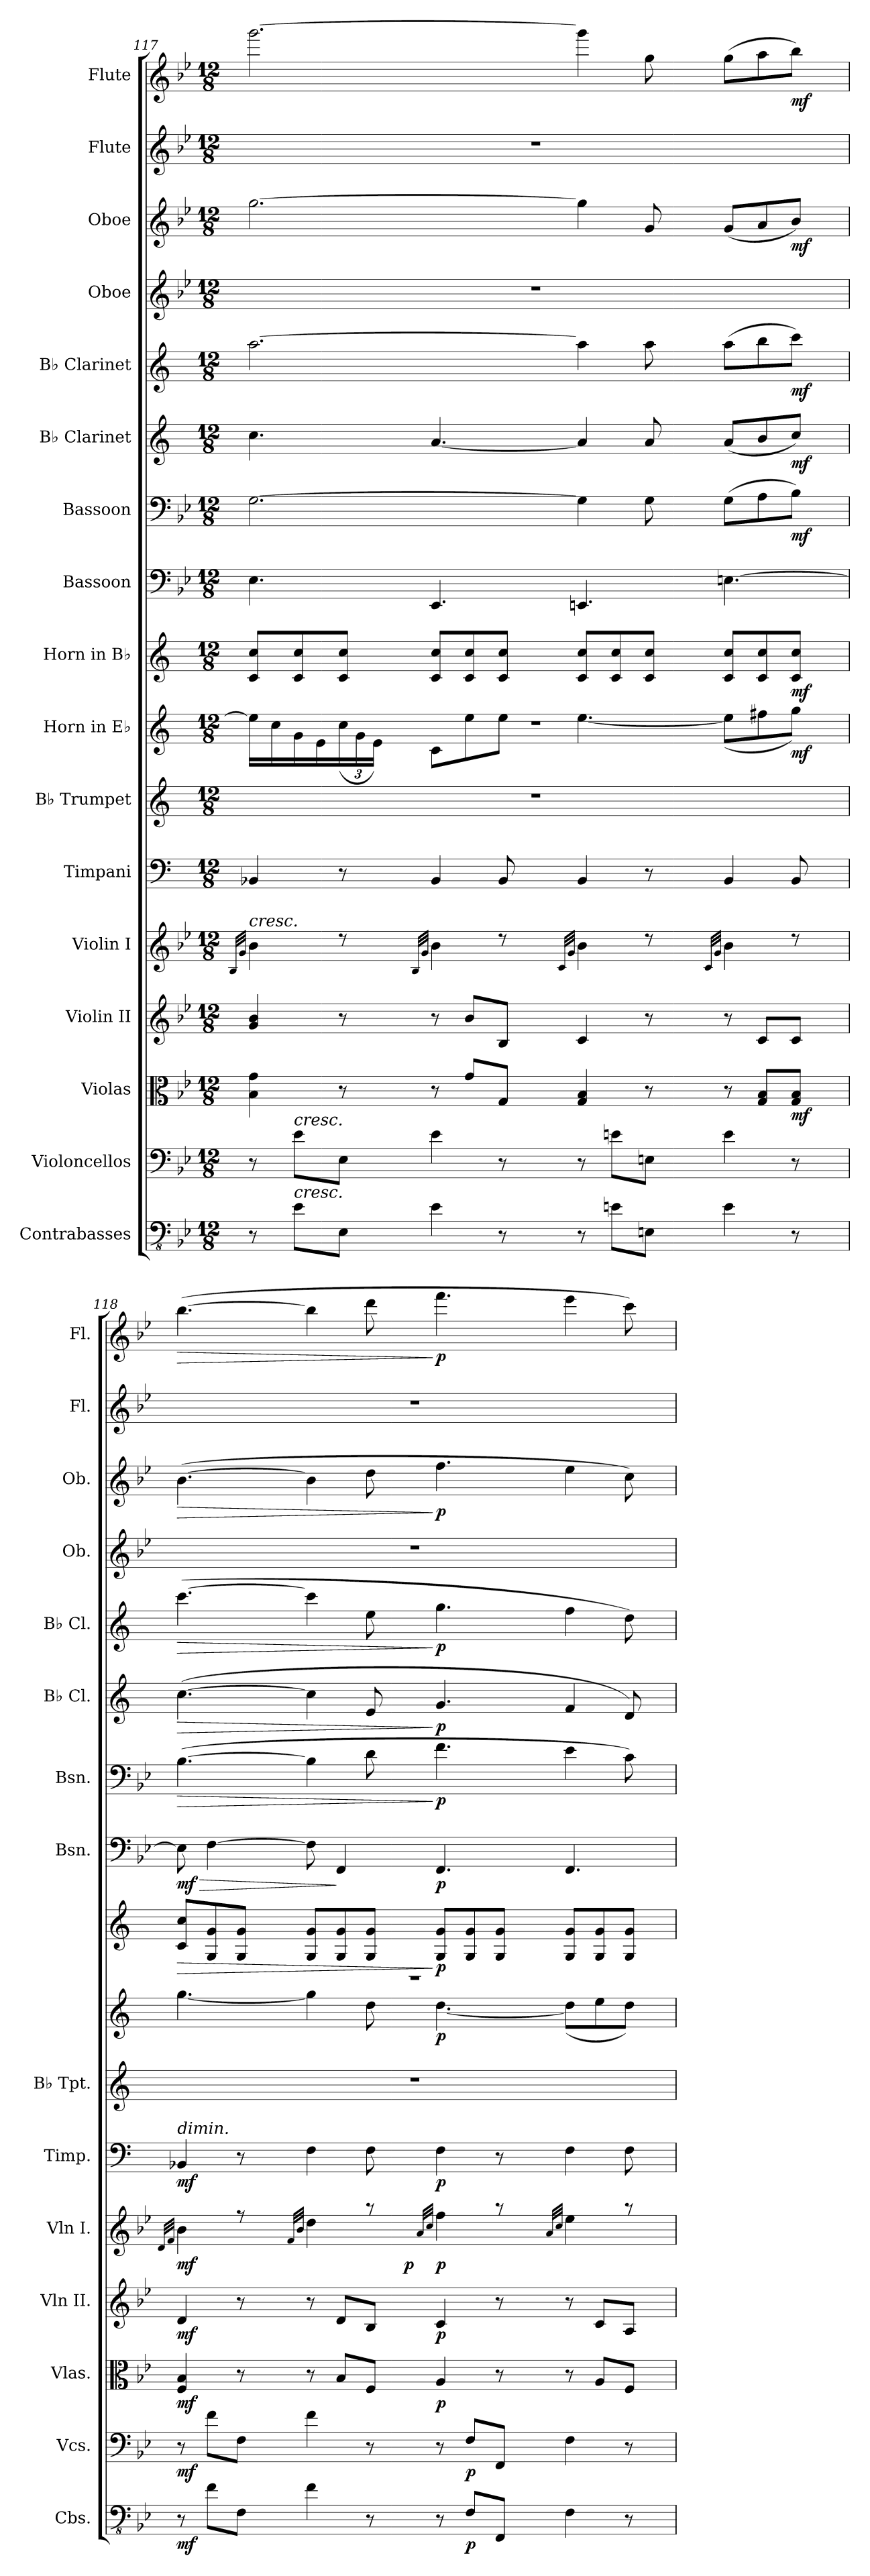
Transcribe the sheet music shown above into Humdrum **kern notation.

**kern	**dynam	**kern	**dynam	**kern	**dynam	**kern	**dynam	**kern	**dynam	**kern	**dynam	**kern	**kern	**dynam	**kern	**dynam	**kern	**dynam	**kern	**dynam	**kern	**dynam	**kern	**dynam	**kern	**kern	**dynam	**kern	**kern	**dynam
*part17	*part17	*part16	*part16	*part15	*part15	*part14	*part14	*part13	*part13	*part12	*part12	*part11	*part10	*part10	*part9	*part9	*part8	*part8	*part7	*part7	*part6	*part6	*part5	*part5	*part4	*part3	*part3	*part2	*part1	*part1
*staff17	*staff17	*staff16	*staff16	*staff15	*staff15	*staff14	*staff14	*staff13	*staff13	*staff12	*staff12	*staff11	*staff10	*staff10	*staff9	*staff9	*staff8	*staff8	*staff7	*staff7	*staff6	*staff6	*staff5	*staff5	*staff4	*staff3	*staff3	*staff2	*staff1	*staff1
*I"Contrabasses	*	*I"Violoncellos	*	*I"Violas	*	*I"Violin II	*	*I"Violin I	*	*I"Timpani	*	*I"B♭ Trumpet	*I"Horn in E♭	*	*I"Horn in B♭	*	*I"Bassoon	*	*I"Bassoon	*	*I"B♭ Clarinet	*	*I"B♭ Clarinet	*	*I"Oboe	*I"Oboe	*	*I"Flute	*I"Flute	*
*I'Cbs.	*	*I'Vcs.	*	*I'Vlas.	*	*I'Vln II.	*	*I'Vln I.	*	*I'Timp.	*	*I'B♭ Tpt.	*	*	*	*	*I'Bsn.	*	*I'Bsn.	*	*I'B♭ Cl.	*	*I'B♭ Cl.	*	*I'Ob.	*I'Ob.	*	*I'Fl.	*I'Fl.	*
*clefFv4	*	*clefF4	*	*clefC3	*	*clefG2	*	*clefG2	*	*clefF4	*	*clefG2	*clefG2	*	*clefG2	*	*clefF4	*	*clefF4	*	*clefG2	*	*clefG2	*	*clefG2	*clefG2	*	*clefG2	*clefG2	*
*	*	*	*	*	*	*	*	*	*	*	*	*ITrd1c2	*ITrd5c9	*	*ITrd1c2	*	*	*	*	*	*ITrd1c2	*	*ITrd1c2	*	*	*	*	*	*	*
*k[b-e-]	*	*k[b-e-]	*	*k[b-e-]	*	*k[b-e-]	*	*k[b-e-]	*	*k[]	*	*k[b-e-]	*k[b-e-a-]	*	*k[b-e-]	*	*k[b-e-]	*	*k[b-e-]	*	*k[b-e-]	*	*k[b-e-]	*	*k[b-e-]	*k[b-e-]	*	*k[b-e-]	*k[b-e-]	*
*M12/8	*	*M12/8	*	*M12/8	*	*M12/8	*	*M12/8	*	*M12/8	*	*M12/8	*M12/8	*	*M12/8	*	*M12/8	*	*M12/8	*	*M12/8	*	*M12/8	*	*M12/8	*M12/8	*	*M12/8	*M12/8	*
=117	=117	=117	=117	=117	=117	=117	=117	=117	=117	=117	=117	=117	=117	=117	=117	=117	=117	=117	=117	=117	=117	=117	=117	=117	=117	=117	=117	=117	=117	=117
.	.	.	.	.	.	.	.	32qB-/LLL	.	.	.	.	.	.	.	.	.	.	.	.	.	.	.	.	.	.	.	.	.	.
.	.	.	.	.	.	.	.	32qg/JJJ	.	.	.	.	.	.	.	.	.	.	.	.	.	.	.	.	.	.	.	.	.	.
*	*	*	*	*	*	*	*	*^	*	*	*	*	*^	*	*	*	*	*	*	*	*	*	*	*	*	*	*	*	*	*
!	!	!	!	!	!	!	!	!LO:TX:a:i:t=cresc.	!	!	!	!	!	!	!	!	!	!	!	!	!	!	!	!	!	!	!	!	!	!	!	!
8r	.	8r	.	4B-\ 4g\	.	4g/ 4b-/	.	4b-\	4b-^!yy	.	4BB-X/	.	1.r	1.rdd	16g\LL]	.	8B-/ 8b-/L	.	4.E-\	.	[2.G\	.	4.b-\	.	[2.gg\	.	1.r	[2.gg\	.	1.r	[2.ggg\	.
.	.	.	.	.	.	.	.	.	.	.	.	.	.	.	16e-\	.	.	.	.	.	.	.	.	.	.	.	.	.	.	.	.	.
!	!	!LO:TX:a:i:t=cresc.	!	!	!	!	!	!	!	!	!	!	!	!	!	!	!	!	!	!	!	!	!	!	!	!	!	!	!	!	!	!
!LO:TX:a:i:t=cresc.	!	!	!	!	!	!	!	!	!	!	!	!	!	!	!	!	!	!	!	!	!	!	!	!	!	!	!	!	!	!	!	!
8E-\L	.	8e-\L	.	.	.	.	.	.	.	.	.	.	.	.	16B-\	.	8B-/ 8b-/	.	.	.	.	.	.	.	.	.	.	.	.	.	.	.
.	.	.	.	.	.	.	.	.	.	.	.	.	.	.	16G\	.	.	.	.	.	.	.	.	.	.	.	.	.	.	.	.	.
*	*	*	*	*	*	*	*	*	*	*	*	*	*	*	*Xbrackettup	*	*	*	*	*	*	*	*	*	*	*	*	*	*	*	*	*
8EE-\J	.	8E-\J	.	8r	.	8r	.	8r	16.ryy	.	8r	.	.	.	(24e-\	.	8B-/ 8b-/J	.	.	.	.	.	.	.	.	.	.	.	.	.	.	.
.	.	.	.	.	.	.	.	.	.	.	.	.	.	.	24B-\	.	.	.	.	.	.	.	.	.	.	.	.	.	.	.	.	.
.	.	.	.	.	.	.	.	.	.	.	.	.	.	.	24G\JJ)	.	.	.	.	.	.	.	.	.	.	.	.	.	.	.	.	.
.	.	.	.	.	.	.	.	.	64B-^!yy	.	.	.	.	.	.	.	.	.	.	.	.	.	.	.	.	.	.	.	.	.	.	.
.	.	.	.	.	.	.	.	.	64g^!yy	.	.	.	.	.	.	.	.	.	.	.	.	.	.	.	.	.	.	.	.	.	.	.
.	.	.	.	.	.	.	.	32qB-/LLL	.	.	.	.	.	.	.	.	.	.	.	.	.	.	.	.	.	.	.	.	.	.	.	.
.	.	.	.	.	.	.	.	32qg/JJJ	.	.	.	.	.	.	.	.	.	.	.	.	.	.	.	.	.	.	.	.	.	.	.	.
4E-\	.	4e-\	.	8r	.	8r	.	4b-\	4b-^!yy	.	4BB-/	.	.	.	8E-\L	.	8B-/ 8b-/L	.	4.EE-/	.	.	.	[4.g/	.	.	.	.	.	.	.	.	.
.	.	.	.	8g\L	.	8b-/L	.	.	.	.	.	.	.	.	8g\	.	8B-/ 8b-/	.	.	.	.	.	.	.	.	.	.	.	.	.	.	.
8r	.	8r	.	8G/J	.	8B-/J	.	8r	16.ryy	.	8BB-/	.	.	.	8g\J	.	8B-/ 8b-/J	.	.	.	.	.	.	.	.	.	.	.	.	.	.	.
.	.	.	.	.	.	.	.	.	64c^!yy	.	.	.	.	.	.	.	.	.	.	.	.	.	.	.	.	.	.	.	.	.	.	.
.	.	.	.	.	.	.	.	.	64g^!yy	.	.	.	.	.	.	.	.	.	.	.	.	.	.	.	.	.	.	.	.	.	.	.
.	.	.	.	.	.	.	.	32qc/LLL	.	.	.	.	.	.	.	.	.	.	.	.	.	.	.	.	.	.	.	.	.	.	.	.
.	.	.	.	.	.	.	.	32qg/JJJ	.	.	.	.	.	.	.	.	.	.	.	.	.	.	.	.	.	.	.	.	.	.	.	.
8r	.	8r	.	4G/ 4B-/	.	4c/	.	4b-\	4b-^!yy	.	4BB-/	.	.	.	[4.g\	.	8B-/ 8b-/L	.	4.EEn/	.	4G\]	.	4g/]	.	4gg\]	.	.	4gg\]	.	.	4ggg\]	.
8En\L	.	8en\L	.	.	.	.	.	.	.	.	.	.	.	.	.	.	8B-/ 8b-/	.	.	.	.	.	.	.	.	.	.	.	.	.	.	.
8EEn\J	.	8En\J	.	8r	.	8r	.	8r	16.ryy	.	8r	.	.	.	.	.	8B-/ 8b-/J	.	.	.	8G\	.	8g/	.	8gg\	.	.	8g/	.	.	8gg\	.
.	.	.	.	.	.	.	.	.	64c^!yy	.	.	.	.	.	.	.	.	.	.	.	.	.	.	.	.	.	.	.	.	.	.	.
.	.	.	.	.	.	.	.	.	64g^!yy	.	.	.	.	.	.	.	.	.	.	.	.	.	.	.	.	.	.	.	.	.	.	.
.	.	.	.	.	.	.	.	32qc/LLL	.	.	.	.	.	.	.	.	.	.	.	.	.	.	.	.	.	.	.	.	.	.	.	.
.	.	.	.	.	.	.	.	32qg/JJJ	.	.	.	.	.	.	.	.	.	.	.	.	.	.	.	.	.	.	.	.	.	.	.	.
4E\	.	4e\	.	8r	.	8r	.	4b-\	4b-^!yy	.	4BB-/	.	.	.	(8g\L]	.	8B-/ 8b-/L	.	[4.En\	.	(8G\L	.	(8g/L	.	(8gg\L	.	.	(8g/L	.	.	(8gg\L	.
.	.	.	.	8G/ 8B-/L	.	8c/L	.	.	.	.	.	.	.	.	8an\	.	8B-/ 8b-/	.	.	.	8A\	.	8a/	.	8aa\	.	.	8a/	.	.	8aa\	.
!	!	!	!	!	!LO:DY:b	!	!	!	!	!	!	!	!	!	!	!LO:DY:b	!	!LO:DY:b	!	!	!	!LO:DY:b	!	!LO:DY:b	!	!LO:DY:b	!	!	!LO:DY:b	!	!	!LO:DY:b
8r	.	8r	.	8G/ 8B-/J	mf	8c/J	.	8r	16.ryy	.	8BB-/	.	.	.	8b-\J)	mf	8B-/ 8b-/J	mf	.	.	8B-\J)	mf	8b-/J)	mf	8bb-\J)	mf	.	8b-/J)	mf	.	8bb-\J)	mf
.	.	.	.	.	.	.	.	.	64d^!yy	.	.	.	.	.	.	.	.	.	.	.	.	.	.	.	.	.	.	.	.	.	.	.
.	.	.	.	.	.	.	.	.	64f^!yy	.	.	.	.	.	.	.	.	.	.	.	.	.	.	.	.	.	.	.	.	.	.	.
=118	=118	=118	=118	=118	=118	=118	=118	=118	=118	=118	=118	=118	=118	=118	=118	=118	=118	=118	=118	=118	=118	=118	=118	=118	=118	=118	=118	=118	=118	=118	=118	=118
.	.	.	.	.	.	.	.	32qd/LLL	.	.	.	.	.	.	.	.	.	.	.	.	.	.	.	.	.	.	.	.	.	.	.	.
.	.	.	.	.	.	.	.	32qf/JJJ	.	.	.	.	.	.	.	.	.	.	.	.	.	.	.	.	.	.	.	.	.	.	.	.
!	!	!	!	!	!	!	!	!	!	!	!LO:TX:a:i:t=dimin.	!	!	!	!	!	!	!	!	!	!	!	!	!	!	!	!	!	!	!	!	!
!	!LO:DY:b	!	!LO:DY:b	!	!LO:DY:b	!	!LO:DY:b	!	!	!LO:DY:b	!	!LO:DY:b	!	!	!	!	!	!LO:HP:b	!	!LO:HP:b	!	!LO:HP:b	!	!LO:HP:b	!	!LO:HP:b	!	!	!LO:HP:b	!	!	!LO:HP:b
!	!	!	!	!	!	!	!	!	!	!	!	!	!	!	!	!	!	!	!	!LO:DY:n=1:b	!	!	!	!	!	!	!	!	!	!	!	!
8r	mf	8r	mf	4F/ 4B-/	mf	4d/	mf	4b-\	4b-^!yy	mf	4BB-X/	mf	1.r	1.r	[4.b-\	.	8B-/ 8b-/L	>	8E\]	> mf	([4.B-\	>	([4.b-\	>	([4.bb-\	>	1.r	([4.b-\	>	1.r	([4.bb-\	>
8F\L	.	8f\L	.	.	.	.	.	.	.	.	.	.	.	.	.	.	8F/ 8f/	.	[4F\	.	.	.	.	.	.	.	.	.	.	.	.	.
8FF\J	.	8F\J	.	8r	.	8r	.	8r	16.ryy	.	8r	.	.	.	.	.	8F/ 8f/J	.	.	.	.	.	.	.	.	.	.	.	.	.	.	.
.	.	.	.	.	.	.	.	.	64f^!yy	.	.	.	.	.	.	.	.	.	.	.	.	.	.	.	.	.	.	.	.	.	.	.
.	.	.	.	.	.	.	.	.	64b-^!yy	.	.	.	.	.	.	.	.	.	.	.	.	.	.	.	.	.	.	.	.	.	.	.
.	.	.	.	.	.	.	.	32qf/LLL	.	.	.	.	.	.	.	.	.	.	.	.	.	.	.	.	.	.	.	.	.	.	.	.
.	.	.	.	.	.	.	.	32qb-/JJJ	.	.	.	.	.	.	.	.	.	.	.	.	.	.	.	.	.	.	.	.	.	.	.	.
4F\	.	4f\	.	8r	.	8r	.	4dd\	4dd^!yy	.	4F\	.	.	.	4b-\]	.	8F/ 8f/L	.	8F\]	.	4B-\]	.	4b-\]	.	4bb-\]	.	.	4b-\]	.	.	4bb-\]	.
.	.	.	.	8B-/L	.	8d/L	.	.	.	.	.	.	.	.	.	.	8F/ 8f/	.	4FF/	]	.	.	.	.	.	.	.	.	.	.	.	.
8r	.	8r	.	8F/J	.	8B-/J	.	8r	16.ryy	.	8F\	.	.	.	8f\	.	8F/ 8f/J	.	.	.	8d\	.	8d/	.	8dd\	.	.	8dd\	.	.	8ddd\	.
.	.	.	.	.	.	.	.	.	64a^!yy	.	.	.	.	.	.	.	.	.	.	.	.	.	.	.	.	.	.	.	.	.	.	.
!	!	!	!	!	!	!	!	!	!	!LO:DY:b	!	!	!	!	!	!	!	!	!	!	!	!	!	!	!	!	!	!	!	!	!	!
.	.	.	.	.	.	.	.	.	64cc^!yy	p	.	.	.	.	.	.	.	.	.	.	.	.	.	.	.	.	.	.	.	.	.	.
.	.	.	.	.	.	.	.	32qa/LLL	.	.	.	.	.	.	.	.	.	.	.	.	.	.	.	.	.	.	.	.	.	.	.	.
.	.	.	.	.	.	.	.	32qcc/JJJ	.	.	.	.	.	.	.	.	.	.	.	.	.	.	.	.	.	.	.	.	.	.	.	.
!	!	!	!	!	!LO:DY:b	!	!LO:DY:b	!	!	!LO:DY:b	!	!LO:DY:b	!	!	!	!LO:DY:b	!	!LO:DY:n=1:b	!	!LO:DY:n=2:b	!	!LO:DY:n=1:b	!	!LO:DY:n=1:b	!	!LO:DY:n=1:b	!	!	!LO:DY:n=1:b	!	!	!LO:DY:n=1:b
8r	.	8r	.	4A/	p	4c/	p	4ff\	4ff^!yy	p	4F\	p	.	.	[4.f\	p	8F/ 8f/L	] p	4.FF/	p	4.f\	] p	4.f/	] p	4.ff\	] p	.	4.ff\	] p	.	4.fff\	] p
!	!LO:DY:b	!	!LO:DY:b	!	!	!	!	!	!	!	!	!	!	!	!	!	!	!	!	!	!	!	!	!	!	!	!	!	!	!	!	!
8FF\L	p	8F\L	p	.	.	.	.	.	.	.	.	.	.	.	.	.	8F/ 8f/	.	.	.	.	.	.	.	.	.	.	.	.	.	.	.
8FFF/J	.	8FF/J	.	8r	.	8r	.	8r	16.ryy	.	8r	.	.	.	.	.	8F/ 8f/J	.	.	.	.	.	.	.	.	.	.	.	.	.	.	.
.	.	.	.	.	.	.	.	.	64a^!yy	.	.	.	.	.	.	.	.	.	.	.	.	.	.	.	.	.	.	.	.	.	.	.
.	.	.	.	.	.	.	.	.	64cc^!yy	.	.	.	.	.	.	.	.	.	.	.	.	.	.	.	.	.	.	.	.	.	.	.
.	.	.	.	.	.	.	.	32qa/LLL	.	.	.	.	.	.	.	.	.	.	.	.	.	.	.	.	.	.	.	.	.	.	.	.
.	.	.	.	.	.	.	.	32qcc/JJJ	.	.	.	.	.	.	.	.	.	.	.	.	.	.	.	.	.	.	.	.	.	.	.	.
4FF\	.	4F\	.	8r	.	8r	.	4ee-\	4ee-^!yy	.	4F\	.	.	.	(8f\L]	.	8F/ 8f/L	.	4.FF/	.	4e-\	.	4e-/	.	4ee-\	.	.	4ee-\	.	.	4eee-\	.
.	.	.	.	8A/L	.	8c/L	.	.	.	.	.	.	.	.	8g\	.	8F/ 8f/	.	.	.	.	.	.	.	.	.	.	.	.	.	.	.
8r	.	8r	.	8F/J	.	8A/J	.	8r	16.ryy	.	8F\	.	.	.	8f\J)	.	8F/ 8f/J	.	.	.	8c\)	.	8c/)	.	8cc\)	.	.	8cc\)	.	.	8ccc\)	.
.	.	.	.	.	.	.	.	.	64a^!yy	.	.	.	.	.	.	.	.	.	.	.	.	.	.	.	.	.	.	.	.	.	.	.
.	.	.	.	.	.	.	.	.	64cc^!yy	.	.	.	.	.	.	.	.	.	.	.	.	.	.	.	.	.	.	.	.	.	.	.
*	*	*	*	*	*	*	*	*v	*v	*	*	*	*	*v	*v	*	*	*	*	*	*	*	*	*	*	*	*	*	*	*	*	*
=	=	=	=	=	=	=	=	=	=	=	=	=	=	=	=	=	=	=	=	=	=	=	=	=	=	=	=	=	=	=
*-	*-	*-	*-	*-	*-	*-	*-	*-	*-	*-	*-	*-	*-	*-	*-	*-	*-	*-	*-	*-	*-	*-	*-	*-	*-	*-	*-	*-	*-	*-
